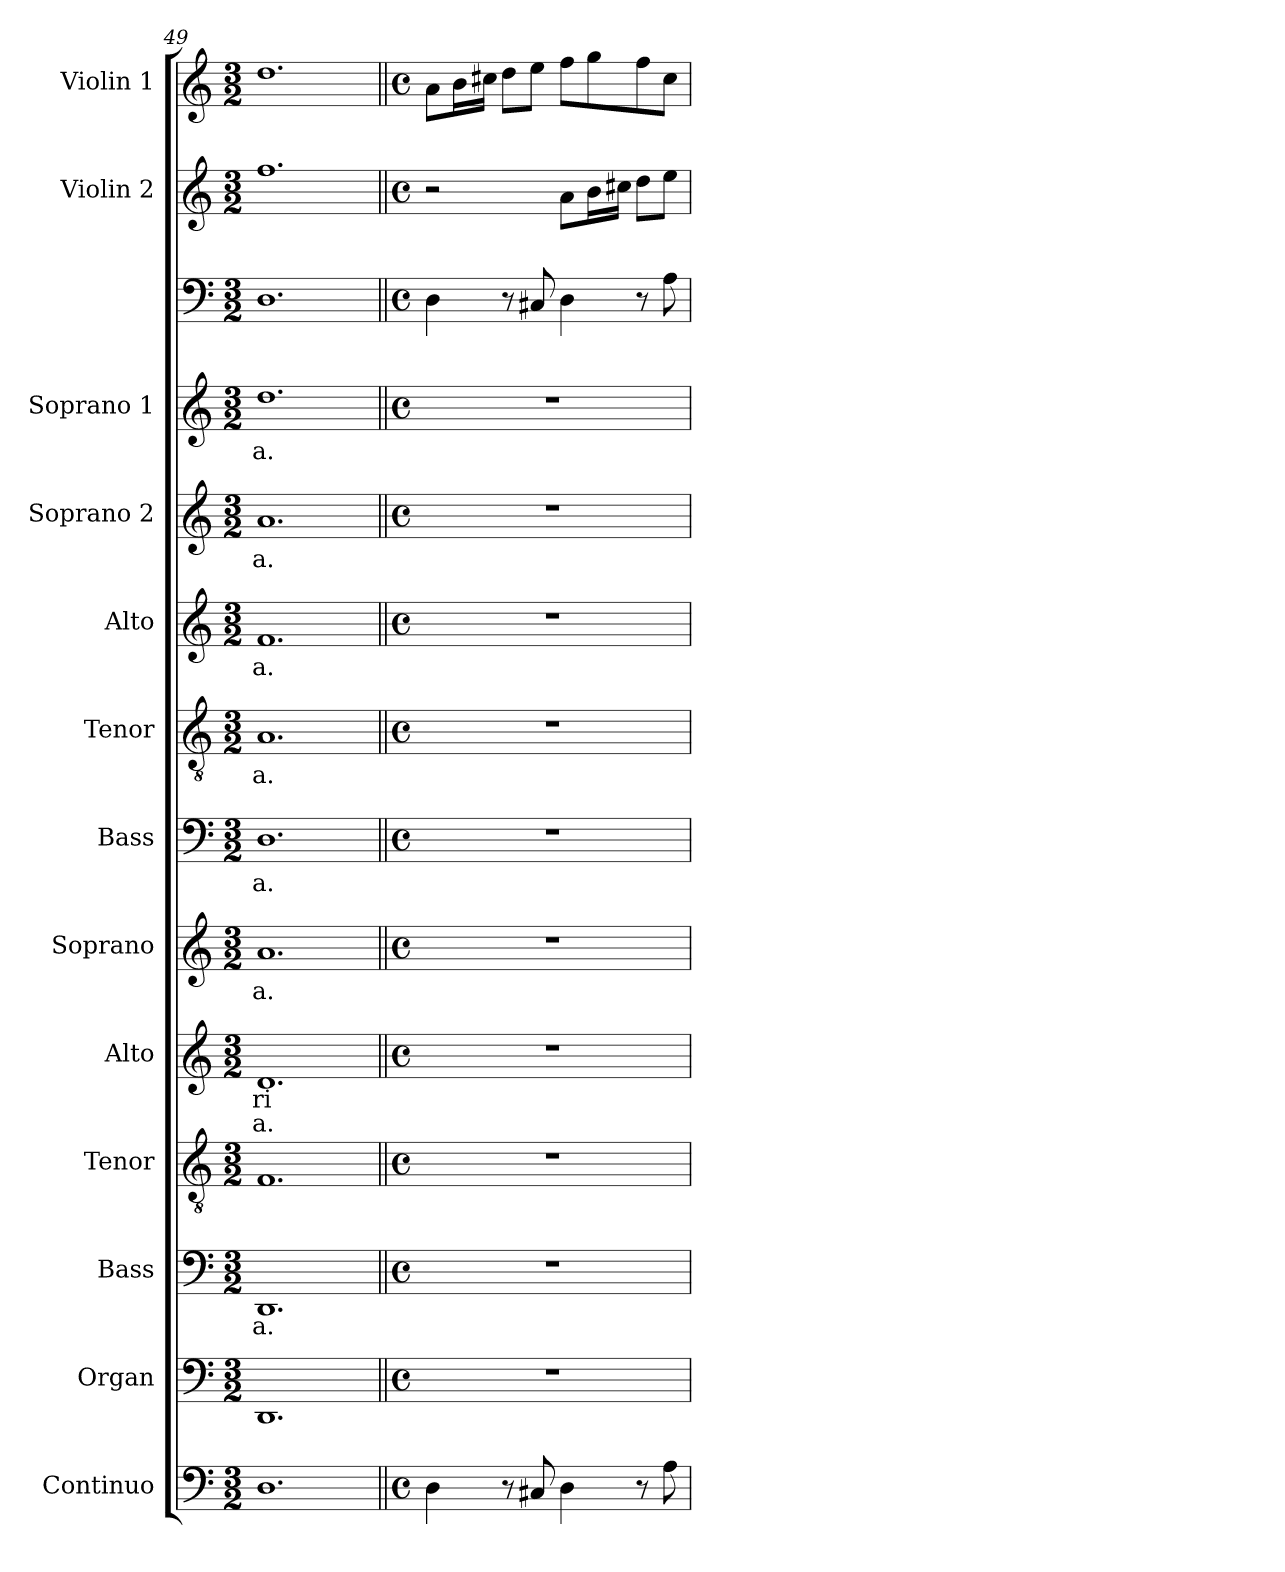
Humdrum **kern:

**kern	**kern	**kern	**text	**kern	**kern	**text	**text	**kern	**text	**kern	**text	**kern	**text	**kern	**text	**kern	**text	**kern	**text	**kern	**kern	**kern
*part14	*part13	*part12	*part12	*part11	*part10	*part10	*part10	*part9	*part9	*part8	*part8	*part7	*part7	*part6	*part6	*part5	*part5	*part4	*part4	*part3	*part2	*part1
*staff14	*staff13	*staff12	*staff12	*staff11	*staff10	*staff10	*staff10	*staff9	*staff9	*staff8	*staff8	*staff7	*staff7	*staff6	*staff6	*staff5	*staff5	*staff4	*staff4	*staff3	*staff2	*staff1
*I"Continuo	*I"Organ	*I"Bass	*	*I"Tenor	*I"Alto	*	*	*I"Soprano	*	*I"Bass	*	*I"Tenor	*	*I"Alto	*	*I"Soprano 2	*	*I"Soprano 1	*	*I""Acc. to violins"	*I"Violin 2	*I"Violin 1
*I'Cont.	*I'Org.	*I'B.	*	*I'T.	*I'A.	*	*	*I'S.	*	*I'B.	*	*I'T.	*	*I'A.	*	*I'S2.	*	*I'S1.	*	*I'Ac to violins.	*I'Vln. 2	*I'Vln. 1
*clefF4	*clefF4	*clefF4	*	*clefGv2	*clefG2	*	*	*clefG2	*	*clefF4	*	*clefGv2	*	*clefG2	*	*clefG2	*	*clefG2	*	*clefF4	*clefG2	*clefG2
*	*	*	*	*ITrd7c12	*	*	*	*	*	*	*	*ITrd7c12	*	*	*	*	*	*	*	*	*	*
*k[]	*k[]	*k[]	*	*k[]	*k[]	*	*	*k[]	*	*k[]	*	*k[]	*	*k[]	*	*k[]	*	*k[]	*	*k[]	*k[]	*k[]
*C:	*C:	*C:	*	*C:	*C:	*	*	*C:	*	*C:	*	*C:	*	*C:	*	*C:	*	*C:	*	*C:	*C:	*C:
*M3/2	*M3/2	*M3/2	*	*M3/2	*M3/2	*	*	*M3/2	*	*M3/2	*	*M3/2	*	*M3/2	*	*M3/2	*	*M3/2	*	*M3/2	*M3/2	*M3/2
=49	=49	=49	=49	=49	=49	=49	=49	=49	=49	=49	=49	=49	=49	=49	=49	=49	=49	=49	=49	=49	=49	=49
!	!	!	!LO:LY:b:color=#000000	!	!	!	!	!	!	!	!	!	!	!	!	!	!	!	!	!	!	!
!	!	!	!	!	!	!LO:LY:b:color=#000000	!LO:LY:b:color=#000000	!	!	!	!	!	!	!	!	!	!	!	!	!	!	!
!	!	!	!	!	!	!	!	!	!LO:LY:b:color=#000000	!	!	!	!	!	!	!	!	!	!	!	!	!
!	!	!	!	!	!	!	!	!	!	!	!LO:LY:b:color=#000000	!	!	!	!	!	!	!	!	!	!	!
!	!	!	!	!	!	!	!	!	!	!	!	!	!LO:LY:b:color=#000000	!	!	!	!	!	!	!	!	!
!	!	!	!	!	!	!	!	!	!	!	!	!	!	!	!LO:LY:b:color=#000000	!	!	!	!	!	!	!
!	!	!	!	!	!	!	!	!	!	!	!	!	!	!	!	!	!LO:LY:b:color=#000000	!	!	!	!	!
!	!	!	!	!	!	!	!	!	!	!	!	!	!	!	!	!	!	!	!LO:LY:b:color=#000000	!	!	!
1.Di	1.DDi	1.DDi	-a.	1.FFi	1.di	-ri-	-a.	1.ai	-a.	1.Di	-a.	1.AAi	-a.	1.fi	-a.	1.ai	-a.	1.ddi	-a.	1.Di	1.ffi	1.ddi
!!LO:PB:g=z
=50||	=50||	=50||	=50||	=50||	=50||	=50||	=50||	=50||	=50||	=50||	=50||	=50||	=50||	=50||	=50||	=50||	=50||	=50||	=50||	=50||	=50||	=50||
*M4/4	*M4/4	*M4/4	*	*M4/4	*M4/4	*	*	*M4/4	*	*M4/4	*	*M4/4	*	*M4/4	*	*M4/4	*	*M4/4	*	*M4/4	*M4/4	*M4/4
*met(c)	*met(c)	*met(c)	*	*met(c)	*met(c)	*	*	*met(c)	*	*met(c)	*	*met(c)	*	*met(c)	*	*met(c)	*	*met(c)	*	*met(c)	*met(c)	*met(c)
4Di\	1r	1r	.	1r	1r	.	.	1r	.	1r	.	1r	.	1r	.	1r	.	1r	.	4Di\	2r	8ai\L
.	.	.	.	.	.	.	.	.	.	.	.	.	.	.	.	.	.	.	.	.	.	16bi\L
.	.	.	.	.	.	.	.	.	.	.	.	.	.	.	.	.	.	.	.	.	.	16cc#Xi\JJ
8r	.	.	.	.	.	.	.	.	.	.	.	.	.	.	.	.	.	.	.	8r	.	8ddi\L
8C#Xi/	.	.	.	.	.	.	.	.	.	.	.	.	.	.	.	.	.	.	.	8C#Xi/	.	8eei\J
4Di\	.	.	.	.	.	.	.	.	.	.	.	.	.	.	.	.	.	.	.	4Di\	8ai\L	8ffi\L
.	.	.	.	.	.	.	.	.	.	.	.	.	.	.	.	.	.	.	.	.	16bi\L	8ggi\
.	.	.	.	.	.	.	.	.	.	.	.	.	.	.	.	.	.	.	.	.	16cc#Xi\JJ	.
8r	.	.	.	.	.	.	.	.	.	.	.	.	.	.	.	.	.	.	.	8r	8ddi\L	8ffi\
8Ai\	.	.	.	.	.	.	.	.	.	.	.	.	.	.	.	.	.	.	.	8Ai\	8eei\J	8cc#i\J
=	=	=	=	=	=	=	=	=	=	=	=	=	=	=	=	=	=	=	=	=	=	=
*-	*-	*-	*-	*-	*-	*-	*-	*-	*-	*-	*-	*-	*-	*-	*-	*-	*-	*-	*-	*-	*-	*-
